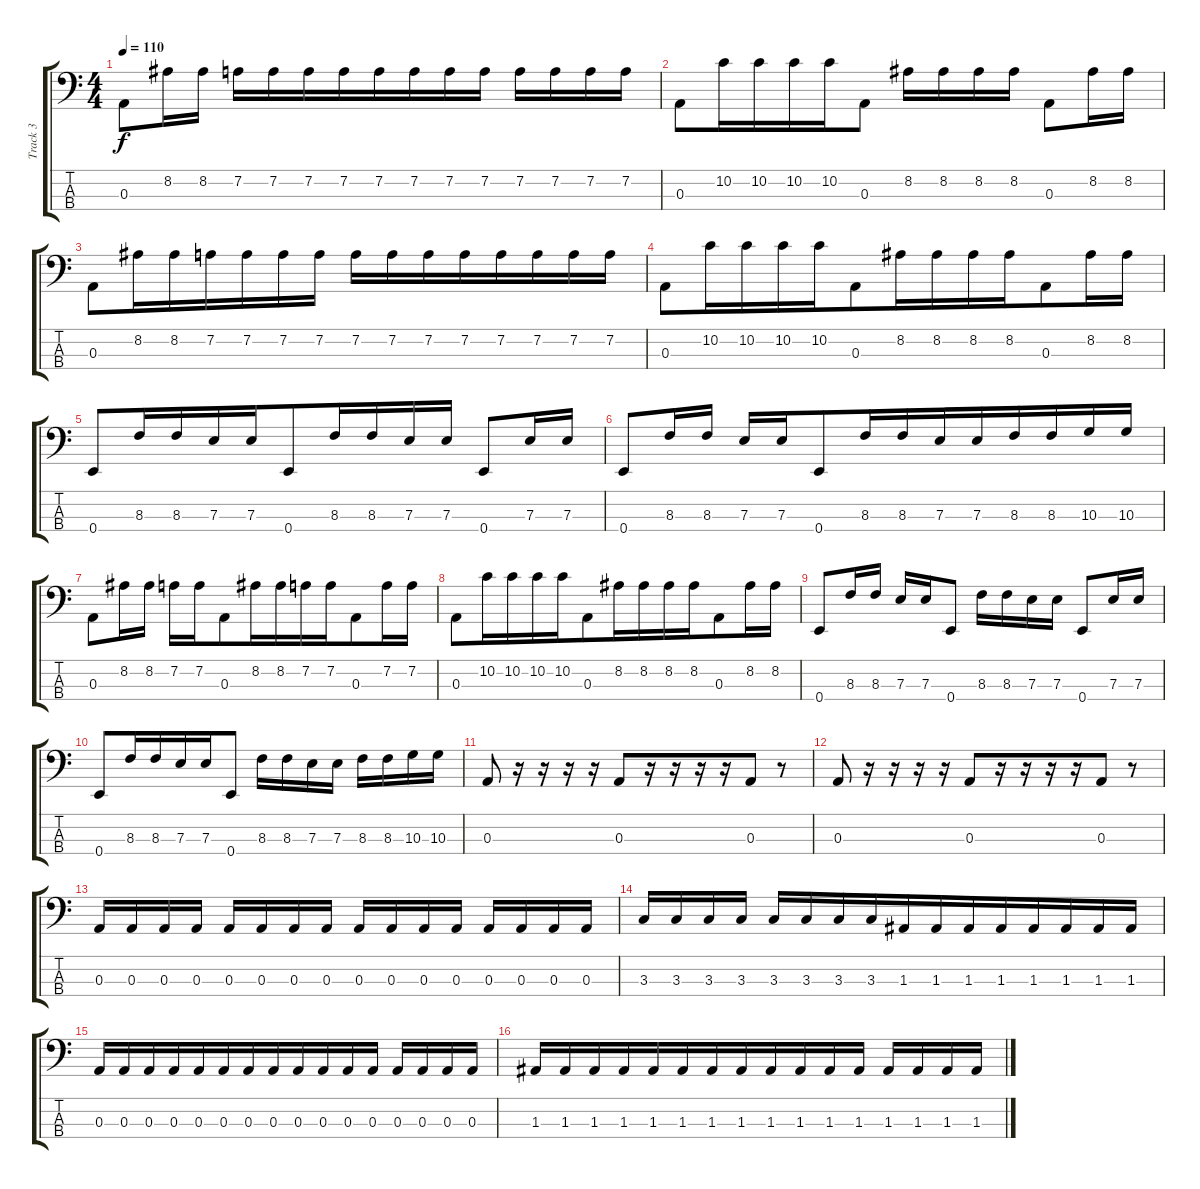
\track ("Track 3" "Track 3") {instrument electricbassfinger}
\staff {score tabs}
\tuning (G2 D2 A1 E1) {hide}
\ts (4 4)
\tempo 110
\clef f4
\ks c
0.3.8{dy f} 8.2.16 8.2.16 7.2.16 7.2.16{beam merge} 7.2.16 7.2.16{beam merge} 7.2.16 7.2.16{beam merge} 7.2.16{beam merge} 7.2.16 7.2.16 7.2.16{beam merge} 7.2.16{beam merge} 7.2.16 |
0.3.8{beam merge} 10.2.16 10.2.16{beam merge} 10.2.16{beam merge} 10.2.16 0.3.8 8.2.16{beam merge} 8.2.16{beam merge} 8.2.16{beam merge} 8.2.16 0.3.8 8.2.16 8.2.16 |
0.3.8 8.2.16 8.2.16{beam merge} 7.2.16 7.2.16{beam merge} 7.2.16 7.2.16 7.2.16 7.2.16 7.2.16 7.2.16{beam merge} 7.2.16{beam merge} 7.2.16 7.2.16 7.2.16 |
0.3.8 10.2.16 10.2.16{beam merge} 10.2.16{beam merge} 10.2.16 0.3.8{beam merge} 8.2.16 8.2.16 8.2.16 8.2.16{beam merge} 0.3.8 8.2.16 8.2.16 |
0.4.8{beam merge} 8.3.16{beam merge} 8.3.16{beam merge} 7.3.16{beam merge} 7.3.16 0.4.8{beam merge} 8.3.16 8.3.16{beam merge} 7.3.16 7.3.16 0.4.8 7.3.16{beam merge} 7.3.16 |
0.4.8{beam merge} 8.3.16 8.3.16 7.3.16{beam merge} 7.3.16 0.4.8{beam merge} 8.3.16{beam merge} 8.3.16 7.3.16{beam merge} 7.3.16{beam merge} 8.3.16 8.3.16 10.3.16 10.3.16 |
0.3.8 8.2.16 8.2.16 7.2.16 7.2.16 0.3.8{beam merge} 8.2.16 8.2.16{beam merge} 7.2.16 7.2.16{beam merge} 0.3.8 7.2.16{beam merge} 7.2.16 |
0.3.8{beam merge} 10.2.16 10.2.16{beam merge} 10.2.16 10.2.16{beam merge} 0.3.8{beam merge} 8.2.16 8.2.16{beam merge} 8.2.16{beam merge} 8.2.16{beam merge} 0.3.8 8.2.16{beam merge} 8.2.16 |
0.4.8 8.3.16 8.3.16 7.3.16 7.3.16 0.4.8 8.3.16{beam merge} 8.3.16{beam merge} 7.3.16{beam merge} 7.3.16 0.4.8 7.3.16 7.3.16 |
0.4.8 8.3.16 8.3.16{beam merge} 7.3.16 7.3.16 0.4.8 8.3.16{beam merge} 8.3.16{beam merge} 7.3.16 7.3.16 8.3.16 8.3.16 10.3.16{beam merge} 10.3.16 |
0.3.8 r.16 r.16 r.16 r.16{beam merge} 0.3.8{beam merge} r.16 r.16 r.16 r.16 0.3.8 r.8 |
0.3.8 r.16 r.16 r.16 r.16{beam merge} 0.3.8{beam merge} r.16 r.16 r.16 r.16 0.3.8 r.8 |
0.3.16 0.3.16{beam merge} 0.3.16 0.3.16 0.3.16 0.3.16 0.3.16 0.3.16 0.3.16{beam merge} 0.3.16 0.3.16{beam merge} 0.3.16 0.3.16 0.3.16{beam merge} 0.3.16{beam merge} 0.3.16 |
3.3.16 3.3.16{beam merge} 3.3.16 3.3.16 3.3.16 3.3.16{beam merge} 3.3.16{beam merge} 3.3.16{beam merge} 1.3.16 1.3.16{beam merge} 1.3.16{beam merge} 1.3.16{beam merge} 1.3.16 1.3.16 1.3.16 1.3.16 |
0.3.16{beam merge} 0.3.16 0.3.16{beam merge} 0.3.16{beam merge} 0.3.16 0.3.16{beam merge} 0.3.16{beam merge} 0.3.16{beam merge} 0.3.16 0.3.16 0.3.16{beam merge} 0.3.16 0.3.16 0.3.16{beam merge} 0.3.16{beam merge} 0.3.16 |
1.3.16 1.3.16{beam merge} 1.3.16 1.3.16{beam merge} 1.3.16{beam merge} 1.3.16 1.3.16 1.3.16{beam merge} 1.3.16 1.3.16 1.3.16 1.3.16 1.3.16{beam merge} 1.3.16{beam merge} 1.3.16 1.3.16
